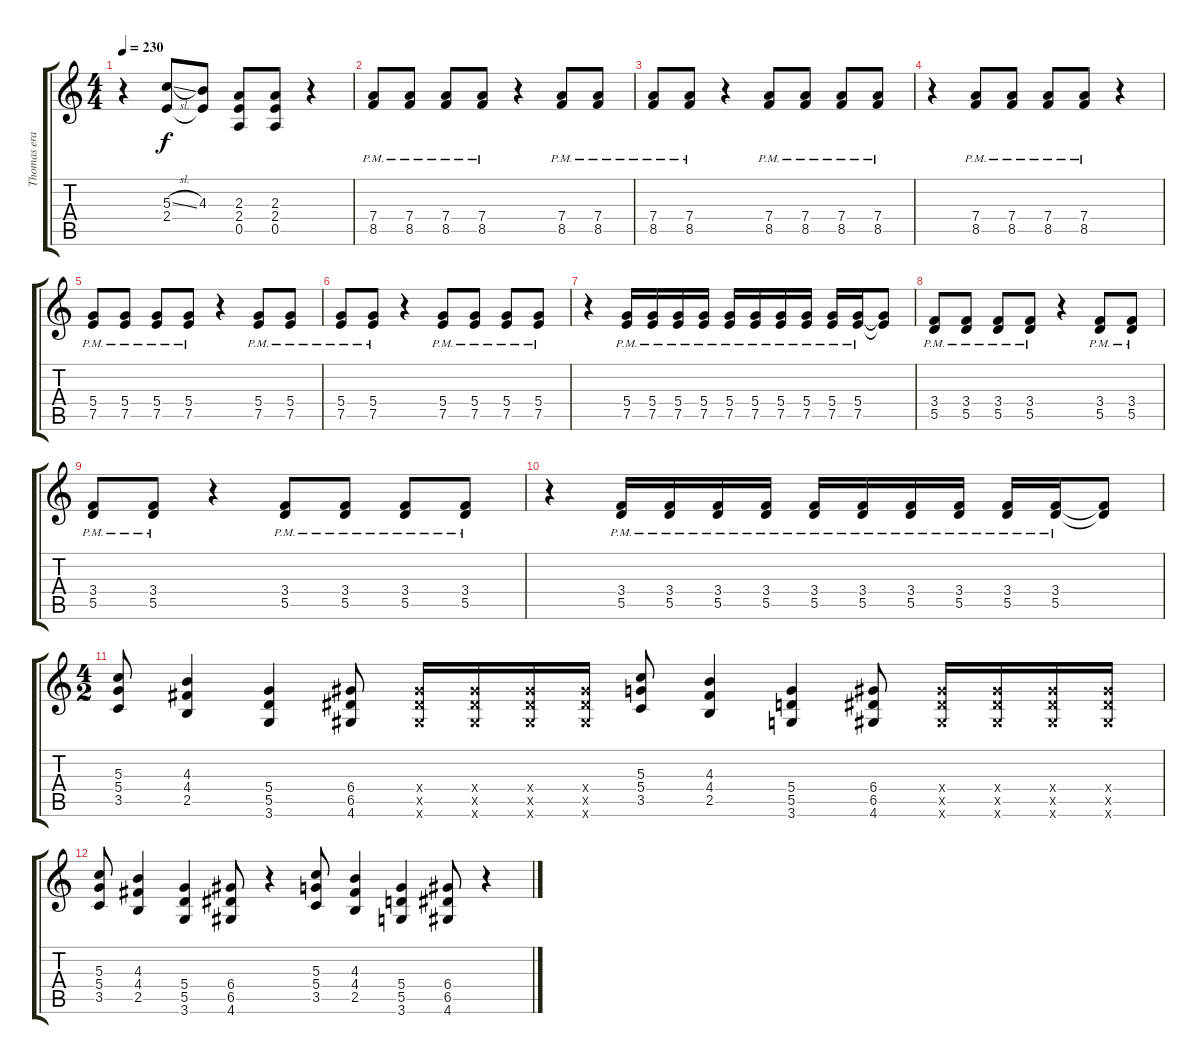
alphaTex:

\track ("Thomas erak" "Thomas era") {instrument distortionguitar}
\staff {score tabs}
\tuning (E4 B3 G3 D3 A2 E2) {hide}
\ts (4 4)
\tempo 230
\clef g2
\ks c
r.4{dy f} (5.3{sl} 2.4).8 (4.3 2.4{t}).8 (2.3 2.4 0.5).8 (2.3 2.4 0.5).8 r.4 |
(7.4{pm} 8.5{pm}).8 (7.4{pm} 8.5{pm}).8 (7.4{pm} 8.5{pm}).8 (7.4{pm} 8.5{pm}).8 r.4 (7.4{pm} 8.5{pm}).8 (7.4{pm} 8.5{pm}).8 |
(7.4{pm} 8.5{pm}).8 (7.4{pm} 8.5{pm}).8 r.4 (7.4{pm} 8.5{pm}).8 (7.4{pm} 8.5{pm}).8 (7.4{pm} 8.5{pm}).8 (7.4{pm} 8.5{pm}).8 |
r.4 (7.4{pm} 8.5{pm}).8 (7.4{pm} 8.5{pm}).8 (7.4{pm} 8.5{pm}).8 (7.4{pm} 8.5{pm}).8 r.4 |
(5.4{pm} 7.5{pm}).8 (5.4{pm} 7.5{pm}).8 (5.4{pm} 7.5{pm}).8 (5.4{pm} 7.5{pm}).8 r.4 (5.4{pm} 7.5{pm}).8 (5.4{pm} 7.5{pm}).8 |
(5.4{pm} 7.5{pm}).8 (5.4{pm} 7.5{pm}).8 r.4 (5.4{pm} 7.5{pm}).8 (5.4{pm} 7.5{pm}).8 (5.4{pm} 7.5{pm}).8 (5.4{pm} 7.5{pm}).8 |
r.4 (5.4{pm} 7.5{pm}).16 (5.4{pm} 7.5{pm}).16 (5.4{pm} 7.5{pm}).16 (5.4{pm} 7.5{pm}).16 (5.4{pm} 7.5{pm}).16 (5.4{pm} 7.5{pm}).16 (5.4{pm} 7.5{pm}).16 (5.4{pm} 7.5{pm}).16 (5.4{pm} 7.5{pm}).16 (5.4{pm} 7.5{pm}).16 (5.4{t} 7.5{t}).8 |
(3.4{pm} 5.5{pm}).8 (3.4{pm} 5.5{pm}).8 (3.4{pm} 5.5{pm}).8 (3.4{pm} 5.5{pm}).8 r.4 (3.4{pm} 5.5{pm}).8 (3.4{pm} 5.5{pm}).8 |
(3.4{pm} 5.5{pm}).8 (3.4{pm} 5.5{pm}).8 r.4 (3.4{pm} 5.5{pm}).8 (3.4{pm} 5.5{pm}).8 (3.4{pm} 5.5{pm}).8 (3.4{pm} 5.5{pm}).8 |
r.4 (3.4{pm} 5.5{pm}).16 (3.4{pm} 5.5{pm}).16 (3.4{pm} 5.5{pm}).16 (3.4{pm} 5.5{pm}).16 (3.4{pm} 5.5{pm}).16 (3.4{pm} 5.5{pm}).16 (3.4{pm} 5.5{pm}).16 (3.4{pm} 5.5{pm}).16 (3.4{pm} 5.5{pm}).16 (3.4{pm} 5.5{pm}).16 (3.4{t} 5.5{t}).8 |
\ts (4 2)
(5.3 5.4 3.5).8 (4.3 4.4 2.5).4 (5.4 5.5 3.6).4 (6.4 6.5 4.6).8 (6.4{x} 6.5{x} 4.6{x}).16 (6.4{x} 6.5{x} 4.6{x}).16 (6.4{x} 6.5{x} 4.6{x}).16 (6.4{x} 6.5{x} 4.6{x}).16 (5.3 5.4 3.5).8 (4.3 4.4 2.5).4 (5.4 5.5 3.6).4 (6.4 6.5 4.6).8 (6.4{x} 6.5{x} 4.6{x}).16 (6.4{x} 6.5{x} 4.6{x}).16 (6.4{x} 6.5{x} 4.6{x}).16 (6.4{x} 6.5{x} 4.6{x}).16 |
(5.3 5.4 3.5).8 (4.3 4.4 2.5).4 (5.4 5.5 3.6).4 (6.4 6.5 4.6).8 r.4 (5.3 5.4 3.5).8 (4.3 4.4 2.5).4 (5.4 5.5 3.6).4 (6.4 6.5 4.6).8 r.4
